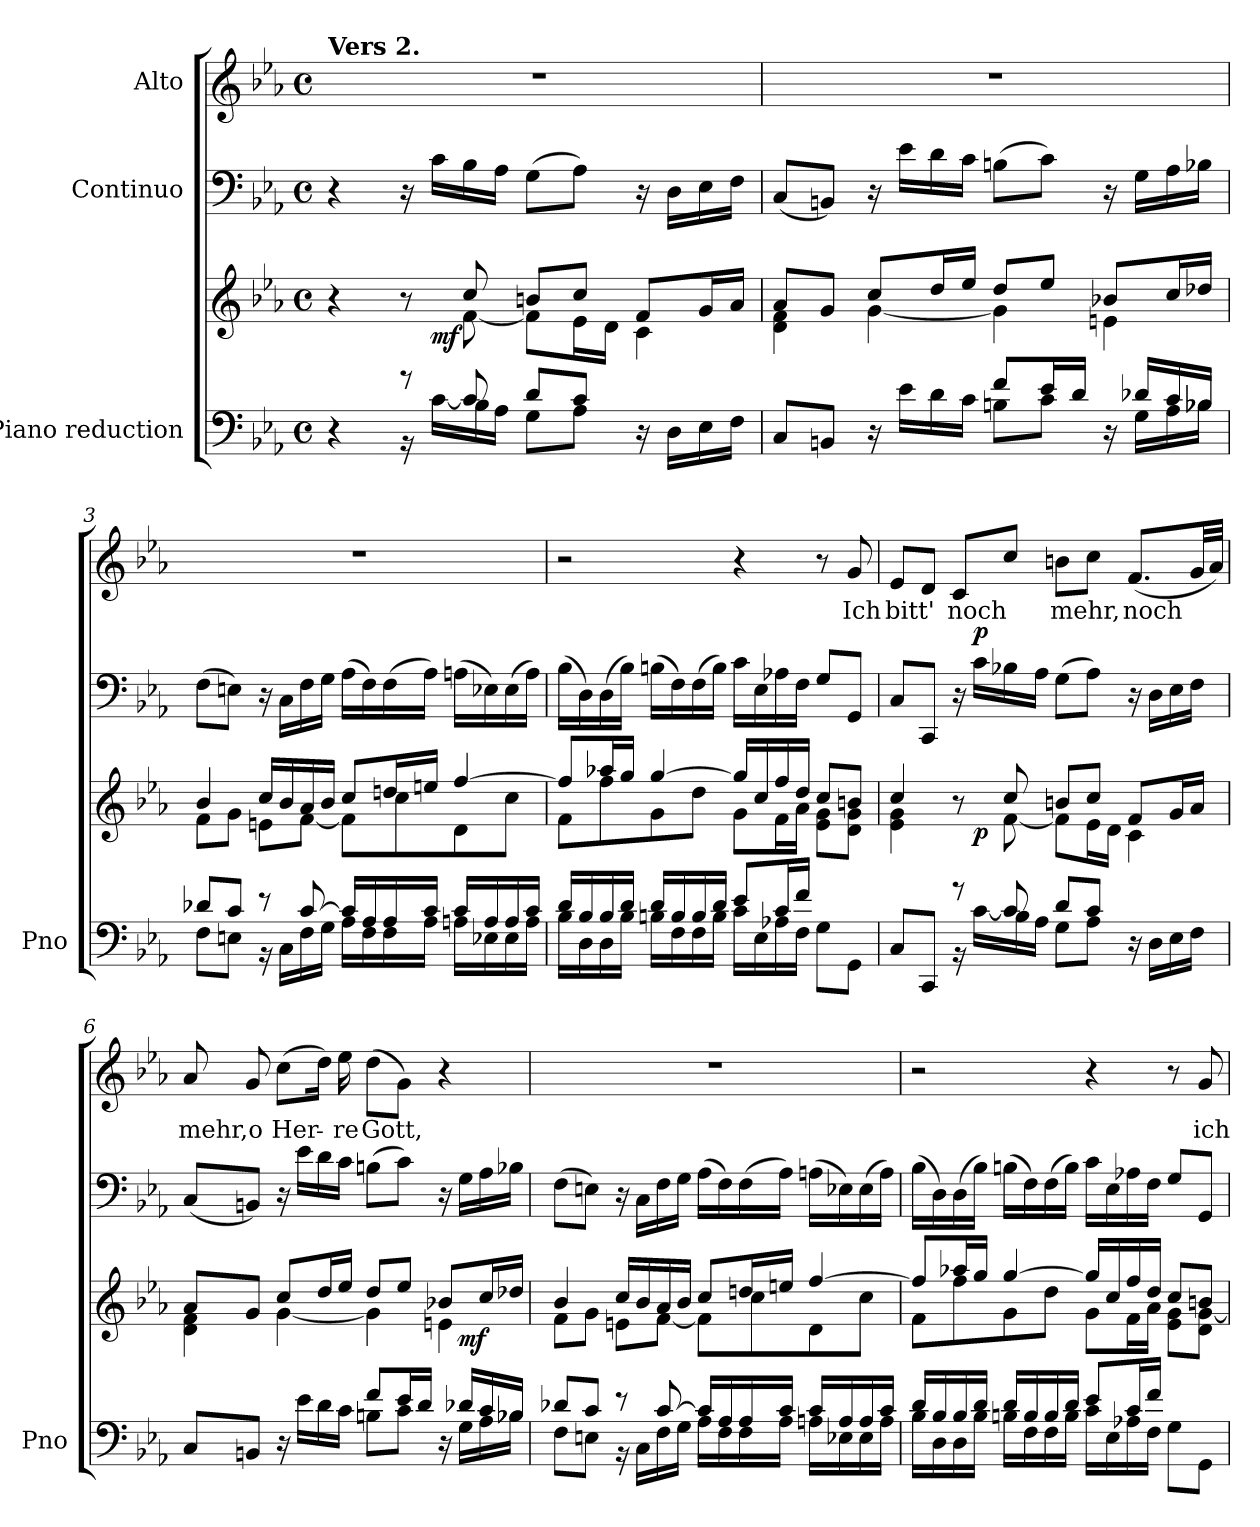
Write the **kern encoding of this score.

**kern	**kern	**dynam	**kern	**dynam	**kern	**text
*part3	*part3	*part3	*part2	*part2	*part1	*part1
*staff4	*staff3	*staff3/4	*staff2	*staff2	*staff1	*staff1
*I"Piano reduction	*	*	*I"Continuo	*	*I"Alto	*
*I'Pno	*	*	*	*	*	*
*stria5	*stria5	*	*	*	*	*
*clefF4	*clefG2	*	*clefF4	*	*clefG2	*
*k[b-e-a-]	*k[b-e-a-]	*	*k[b-e-a-]	*	*k[b-e-a-]	*
*M4/4	*M4/4	*	*M4/4	*	*M4/4	*
*met(c)	*met(c)	*	*met(c)	*	*met(c)	*
=1	=1	=1	=1	=1	=1	=1
*^	*^	*	*	*	*	*
*	*	*	*^	*	*	*	*	*
!	!	!	!	!	!	!	!	!LO:TX:a:B:t=Vers 2.	!
4r	4ryy	4r	4ryy	4ryy	.	4r	.	1r	.
8r	16r	8r	8ryy	16ryy	.	16r	.	.	.
!	!	!	!	!	!LO:DY:b	!	!	!	!
.	[>16c\LL	.	.	2ryy	mf	16c\LL	.	.	.
8c/]	16B-\	8cc/	[8f\	.	.	16B-\	.	.	.
.	16A-\JJ	.	.	.	.	16A-\JJ	.	.	.
8d/L	8G\L	8bn/L	8f\L]	.	.	(8G\L	.	.	.
8c/J	8A-\J	8cc/J	16e-\L	.	.	8A-\J)	.	.	.
.	.	.	16d\JJ	.	.	.	.	.	.
16r	16ryy	8f/L	4c\	.	.	16r	.	.	.
8.ryy	16D\LL	.	.	8.ryy	.	16D\LL	.	.	.
.	16E-\	16g/L	.	.	.	16E-\	.	.	.
.	16F\JJ	16a-/JJ	.	.	.	16F\JJ	.	.	.
*	*	*	*v	*v	*	*	*	*	*
=2	=2	=2	=2	=2	=2	=2	=2	=2
8C/L	4ryy	8a-/L	4d\ 4f\	.	(8C/L	.	1r	.
8BBn/J	.	8g/J	.	.	8BBn/J)	.	.	.
16r	16ryy	8cc/L	[4g\	.	16r	.	.	.
16ryy	16e-\LL	.	.	.	16e-\LL	.	.	.
8ryy	16d\	16dd/L	.	.	16d\	.	.	.
.	16c\JJ	16ee-/JJ	.	.	16c\JJ	.	.	.
8f/L	8Bn\L	8dd/L	4g\]	.	(8Bn\L	.	.	.
16e-/L	8c\J	8ee-/J	.	.	8c\J)	.	.	.
16d/JJ	.	.	.	.	.	.	.	.
16r	16ryy	8b-X/L	4en\	.	16r	.	.	.
16d-X/LL	16G\LL	.	.	.	16G\LL	.	.	.
16c/	16A-\	16cc/L	.	.	16A-\	.	.	.
16B-X/JJ	16B-\JJ	16dd-X/JJ	.	.	16B-X\JJ	.	.	.
=3	=3	=3	=3	=3	=3	=3	=3	=3
8d-X/L	8F\L	4b-/	8f\L	.	(8F\L	.	1r	.
8c/J	8En\J	.	8g\J	.	8En\J)	.	.	.
8r	16r	16cc/LL	8en\L	.	16r	.	.	.
.	16C\LL	16b-/	.	.	16C\LL	.	.	.
[8c/	16F\	16a-/	[8f\J	.	16F\	.	.	.
.	16G\JJ	16b-/JJ	.	.	16G\JJ	.	.	.
16c/LL]	16A-\LL	8cc/L	8f\L]	.	(16A-\LL	.	.	.
16A-/	16F\	.	.	.	16F\)	.	.	.
16A-/	16F\	16ddn/L	8cc\	.	(16F\	.	.	.
16c/JJ	16A-\JJ	16een/JJ	.	.	16A-\JJ)	.	.	.
16c/LL	16An\LL	[4ff/	8d\	.	(16An\LL	.	.	.
16A/	16E-X\	.	.	.	16E-X\)	.	.	.
16A/	16E-\	.	8cc\J	.	(16E-\	.	.	.
16c/JJ	16A\JJ	.	.	.	16A\JJ)	.	.	.
=4	=4	=4	=4	=4	=4	=4	=4	=4
16d/LL	16B-\LL	8ff/L]	8f\L	.	(16B-\LL	.	2r	.
16B-/	16D\	.	.	.	16D\)	.	.	.
16B-/	16D\	16aa-X/L	8ff\	.	(16D\	.	.	.
16d/JJ	16B-\JJ	16gg/JJ	.	.	16B-\JJ)	.	.	.
16d/LL	16Bn\LL	[4gg/	8g\	.	(16Bn\LL	.	.	.
16B/	16F\	.	.	.	16F\)	.	.	.
16B/	16F\	.	8dd\J	.	(16F\	.	.	.
16d/JJ	16B\JJ	.	.	.	16B\JJ)	.	.	.
8e-/L	16c\LL	16gg/LL]	8g\L	.	16c\LL	.	4r	.
.	16E-\	16cc/	.	.	16E-\	.	.	.
16c/L	16A-X\	16ff/	16f\L	.	16A-X\	.	.	.
16f/JJ	16F\JJ	16dd/JJ	16a-\JJ	.	16F\JJ	.	.	.
4ryy	8G\L	8cc/L	8e-\ 8g\L	.	8G/L	.	8r	.
!	!	!	!	!	!	!	!	!LO:LY:b
.	8GG\J	8bn/J	8d\ 8g\J	.	8GG/J	.	8g/	Ich
!!LO:LB:g=z
=5	=5	=5	=5	=5	=5	=5	=5	=5
!	!	!	!	!	!	!	!	!LO:LY:b
*	*	*	*^	*	*	*	*	*
8C/L	4ryy	4cc/	4e-\ 4g\	4ryy	.	8C/L	.	8e-/L	bitt'
8CC/J	.	.	.	.	.	8CC/J	.	8d/J	.
!	!	!	!	!	!	!	!	!	!LO:LY:b
8r	16r	8r	8ryy	16ryy	.	16r	.	8c/L	noch
!	!	!	!	!	!LO:DY:b	!	!LO:DY:a	!	!
.	[>16c\LL	.	.	2ryy	p	16c\LL	p	.	.
8c/]	16B-\	8cc/	[8f\	.	.	16B-X\	.	8cc/J	.
.	16A-\JJ	.	.	.	.	16A-\JJ	.	.	.
!	!	!	!	!	!	!	!	!	!LO:LY:b
8d/L	8G\L	8bn/L	8f\L]	.	.	(8G\L	.	8bn\L	mehr,
8c/J	8A-\J	8cc/J	16e-\L	.	.	8A-\J)	.	8cc\J	.
.	.	.	16d\JJ	.	.	.	.	.	.
!	!	!	!	!	!	!	!	!	!LO:LY:b
16r	16ryy	8f/L	4c\	.	.	16r	.	(8.f/L	noch
8.ryy	16D\LL	.	.	8.ryy	.	16D\LL	.	.	.
.	16E-\	16g/L	.	.	.	16E-\	.	.	.
.	16F\JJ	16a-/JJ	.	.	.	16F\JJ	.	32g/LL	.
.	.	.	.	.	.	.	.	32a-/JJJ)	.
=6	=6	=6	=6	=6	=6	=6	=6	=6	=6
!	!	!	!	!	!	!	!	!	!LO:LY:b
8C/L	4ryy	8a-/L	4d\ 4f\	2ryy	.	(8C/L	.	8a-/	mehr,
!	!	!	!	!	!	!	!	!	!LO:LY:b
8BBn/J	.	8g/J	.	.	.	8BBn/J)	.	8g/	o
!	!	!	!	!	!	!	!	!	!LO:LY:b
16r	16ryy	8cc/L	[4g\	.	.	16r	.	(8cc\L	Her-
16ryy	16e-\LL	.	.	.	.	16e-\LL	.	.	.
8ryy	16d\	16dd/L	.	.	.	16d\	.	16dd\Jk)	.
!	!	!	!	!	!	!	!	!	!LO:LY:b
.	16c\JJ	16ee-/JJ	.	.	.	16c\JJ	.	16ee-\	-re
!	!	!	!	!	!	!	!	!	!LO:LY:b
8f/L	8Bn\L	8dd/L	4g\]	4ryy	.	(8Bn\L	.	(8dd\L	Gott,
16e-/L	8c\J	8ee-/J	.	.	.	8c\J)	.	8g\J)	.
16d/JJ	.	.	.	.	.	.	.	.	.
16r	16ryy	8b-X/L	4en\	16ryy	.	16r	.	4r	.
!	!	!	!	!	!LO:DY:b	!	!LO:DY:a	!	!
!	!	!	!	!	!	!	!LO:DY:n=1:a	!	!
!	!	!	!	!	!	!	!LO:DY:n=2:a	!	!
16d-X/LL	16G\LL	.	.	8.ryy	mf	16G\LL	other-dynamics f other-dynamics	.	.
16c/	16A-\	16cc/L	.	.	.	16A-\	.	.	.
16B-X/JJ	16B-\JJ	16dd-X/JJ	.	.	.	16B-X\JJ	.	.	.
*	*	*	*v	*v	*	*	*	*	*
=7	=7	=7	=7	=7	=7	=7	=7	=7
8d-X/L	8F\L	4b-/	8f\L	.	(8F\L	.	1r	.
8c/J	8En\J	.	8g\J	.	8En\J)	.	.	.
8r	16r	16cc/LL	8en\L	.	16r	.	.	.
.	16C\LL	16b-/	.	.	16C\LL	.	.	.
[8c/	16F\	16a-/	[8f\J	.	16F\	.	.	.
.	16G\JJ	16b-/JJ	.	.	16G\JJ	.	.	.
16c/LL]	16A-\LL	8cc/L	8f\L]	.	(16A-\LL	.	.	.
16A-/	16F\	.	.	.	16F\)	.	.	.
16A-/	16F\	16ddn/L	8cc\	.	(16F\	.	.	.
16c/JJ	16A-\JJ	16een/JJ	.	.	16A-\JJ)	.	.	.
16c/LL	16An\LL	[4ff/	8d\	.	(16An\LL	.	.	.
16A/	16E-X\	.	.	.	16E-X\)	.	.	.
16A/	16E-\	.	8cc\J	.	(16E-\	.	.	.
16c/JJ	16A\JJ	.	.	.	16A\JJ)	.	.	.
=8	=8	=8	=8	=8	=8	=8	=8	=8
16d/LL	16B-\LL	8ff/L]	8f\L	.	(16B-\LL	.	2r	.
16B-/	16D\	.	.	.	16D\)	.	.	.
16B-/	16D\	16aa-X/L	8ff\	.	(16D\	.	.	.
16d/JJ	16B-\JJ	16gg/JJ	.	.	16B-\JJ)	.	.	.
16d/LL	16Bn\LL	[4gg/	8g\	.	(16Bn\LL	.	.	.
16B/	16F\	.	.	.	16F\)	.	.	.
16B/	16F\	.	8dd\J	.	(16F\	.	.	.
16d/JJ	16B\JJ	.	.	.	16B\JJ)	.	.	.
8e-/L	16c\LL	16gg/LL]	8g\L	.	16c\LL	.	4r	.
.	16E-\	16cc/	.	.	16E-\	.	.	.
16c/L	16A-X\	16ff/	16f\L	.	16A-X\	.	.	.
16f/JJ	16F\JJ	16dd/JJ	16a-\JJ	.	16F\JJ	.	.	.
4ryy	8G\L	8cc/L	8e-\ 8g\L	.	8G/L	.	8r	.
!	!	!	!	!	!	!	!	!LO:LY:b
.	8GG\J	8bn/J	8d\ [>8g\J	.	8GG/J	.	8g/	ich
*v	*v	*	*	*	*	*	*	*
*	*v	*v	*	*	*	*	*
=	=	=	=	=	=	=
*-	*-	*-	*-	*-	*-	*-
